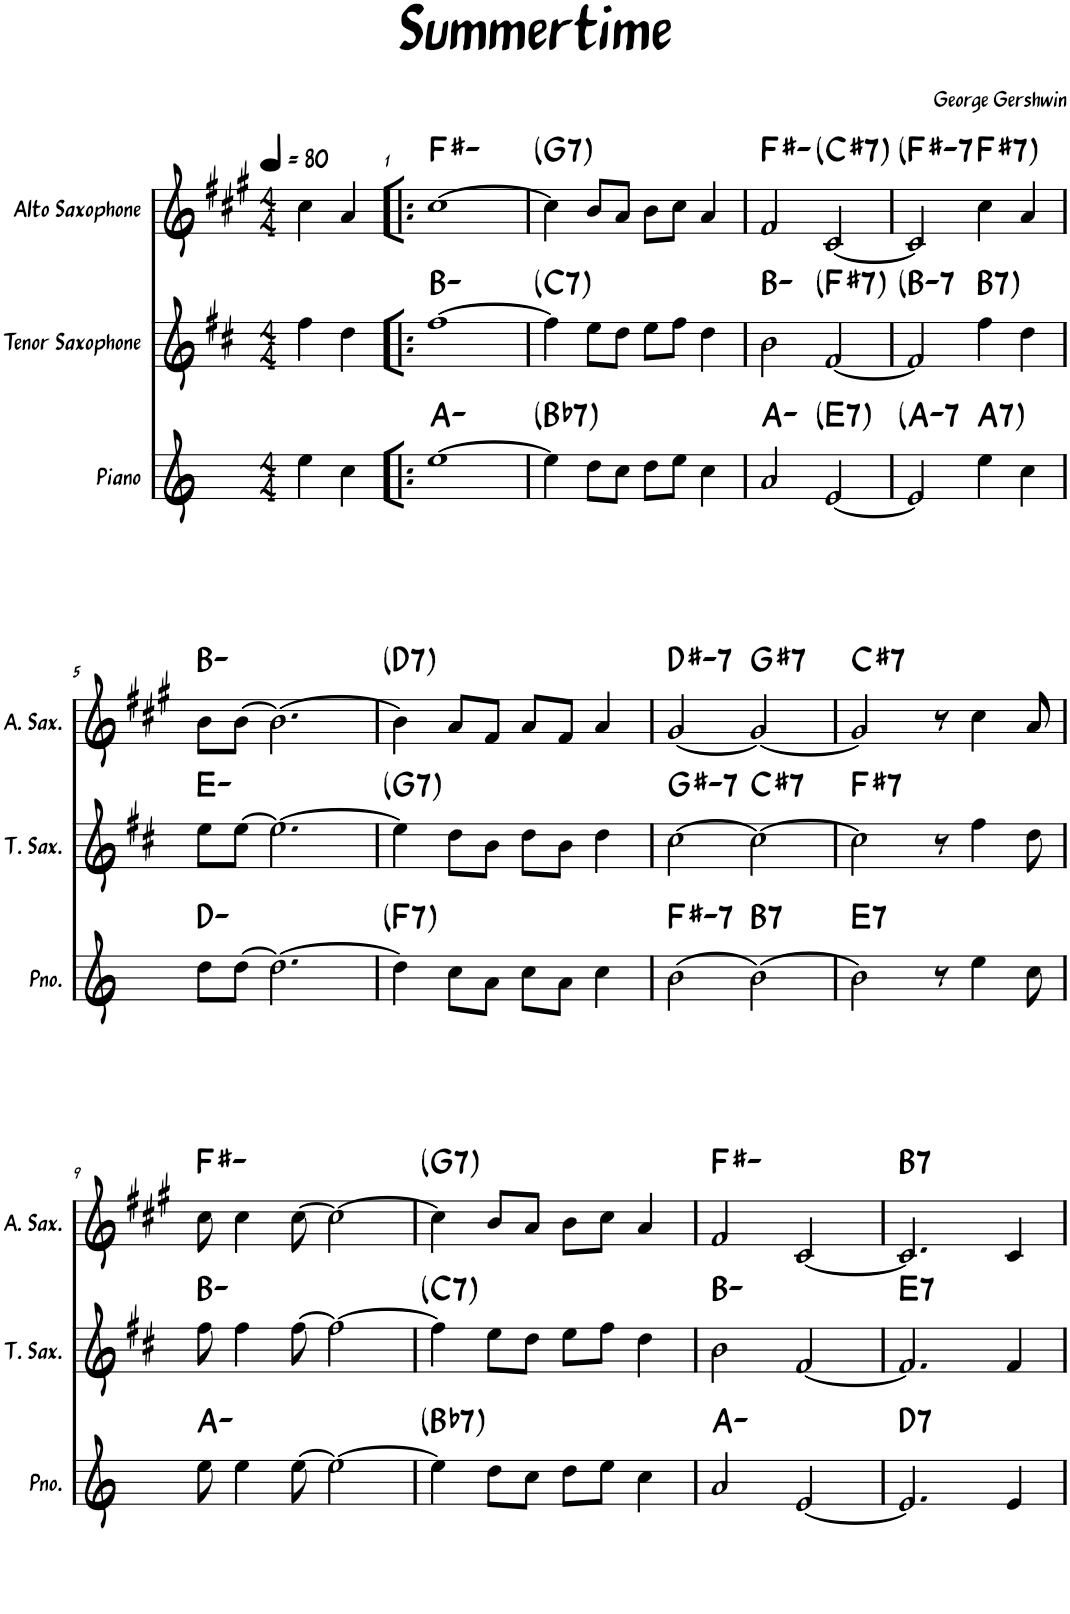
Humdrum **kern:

**kern	**harte	**kern	**harte	**kern	**harte
*part3	*part3	*part2	*part2	*part1	*part1
*staff3	*	*staff2	*	*staff1	*
*I"Piano	*	*I"Tenor Saxophone	*	*I"Alto Saxophone	*
*I'Pno.	*	*I'T. Sax.	*	*I'A. Sax.	*
*clefG2	*	*clefG2	*	*clefG2	*
*	*	*Trd8c14	*	*Trd5c9	*
*k[]	*	*k[f#c#]	*	*k[f#c#g#]	*
*M4/4	*	*M4/4	*	*M4/4	*
*MM80	*	*MM80	*	*MM80	*
=	=	=	=	=	=
4ee\	.	4ff#\	.	4cc#\	.
4cc\	.	4dd\	.	4a/	.
=1!|:	=1!|:	=1!|:	=1!|:	=1!|:	=1!|:
[1ee	A:min	[1ff#	B:min	[1cc#	F#:min
=2	=2	=2	=2	=2	=2
!	!LO:H:kt=7	!	!LO:H:kt=7	!	!LO:H:kt=7
4ee\]	Bb:7	4ff#\]	C:7	4cc#\]	G:7
8dd\L	.	8ee\L	.	8b/L	.
8cc\J	.	8dd\J	.	8a/J	.
8dd\L	.	8ee\L	.	8b\L	.
8ee\J	.	8ff#\J	.	8cc#\J	.
4cc\	.	4dd\	.	4a/	.
=3	=3	=3	=3	=3	=3
2a/	A:min	2b\	B:min	2f#/	F#:min
!	!LO:H:kt=7	!	!LO:H:kt=7	!	!LO:H:kt=7
[2e/	E:7	[2f#/	F#:7	[2c#/	C#:7
=4	=4	=4	=4	=4	=4
!	!LO:H:kt=7	!	!LO:H:kt=7	!	!LO:H:kt=7
2e/]	A:min7	2f#/]	B:min7	2c#/]	F#:min7
!	!LO:H:kt=7	!	!LO:H:kt=7	!	!LO:H:kt=7
4ee\	A:7	4ff#\	B:7	4cc#\	F#:7
4ccn\	.	4dd\	.	4a/	.
!!LO:LB:g=z
=5	=5	=5	=5	=5	=5
8dd\L	D:min	8ee\L	E:min	8b\L	B:min
[8dd\J	.	[8ee\J	.	[8b\J	.
2.dd\_	.	2.ee\_	.	2.b\_	.
=6	=6	=6	=6	=6	=6
!	!LO:H:kt=7	!	!LO:H:kt=7	!	!LO:H:kt=7
4dd\]	F:7	4ee\]	G:7	4b\]	D:7
8cc\L	.	8dd\L	.	8a/L	.
8a\J	.	8b\J	.	8f#/J	.
8cc\L	.	8dd\L	.	8a/L	.
8a\J	.	8b\J	.	8f#/J	.
4cc\	.	4dd\	.	4a/	.
=7	=7	=7	=7	=7	=7
!	!LO:H:kt=7	!	!LO:H:kt=7	!	!LO:H:kt=7
[2b\	F#:min7	[2cc#\	G#:min7	[2g#/	D#:min7
!	!LO:H:kt=7	!	!LO:H:kt=7	!	!LO:H:kt=7
2b\_	B:7	2cc#\_	C#:7	2g#/_	G#:7
=8	=8	=8	=8	=8	=8
!	!LO:H:kt=7	!	!LO:H:kt=7	!	!LO:H:kt=7
2b\]	E:7	2cc#\]	F#:7	2g#/]	C#:7
8r	.	8r	.	8r	.
4ee\	.	4ff#\	.	4cc#\	.
8ccn\	.	8dd\	.	8a/	.
!!LO:LB:g=z
=9	=9	=9	=9	=9	=9
8ee\	A:min	8ff#\	B:min	8cc#\	F#:min
4ee\	.	4ff#\	.	4cc#\	.
[8ee\	.	[8ff#\	.	[8cc#\	.
2ee\_	.	2ff#\_	.	2cc#\_	.
=10	=10	=10	=10	=10	=10
!	!LO:H:kt=7	!	!LO:H:kt=7	!	!LO:H:kt=7
4ee\]	Bb:7	4ff#\]	C:7	4cc#\]	G:7
8dd\L	.	8ee\L	.	8b/L	.
8cc\J	.	8dd\J	.	8a/J	.
8dd\L	.	8ee\L	.	8b\L	.
8ee\J	.	8ff#\J	.	8cc#\J	.
4cc\	.	4dd\	.	4a/	.
=11	=11	=11	=11	=11	=11
2a/	A:min	2b\	B:min	2f#/	F#:min
[2e/	.	[2f#/	.	[2c#/	.
=12	=12	=12	=12	=12	=12
!	!LO:H:kt=7	!	!LO:H:kt=7	!	!LO:H:kt=7
2.e/]	D:7	2.f#/]	E:7	2.c#/]	B:7
4e/	.	4f#/	.	4c#/	.
=	=	=	=	=	=
*-	*-	*-	*-	*-	*-
